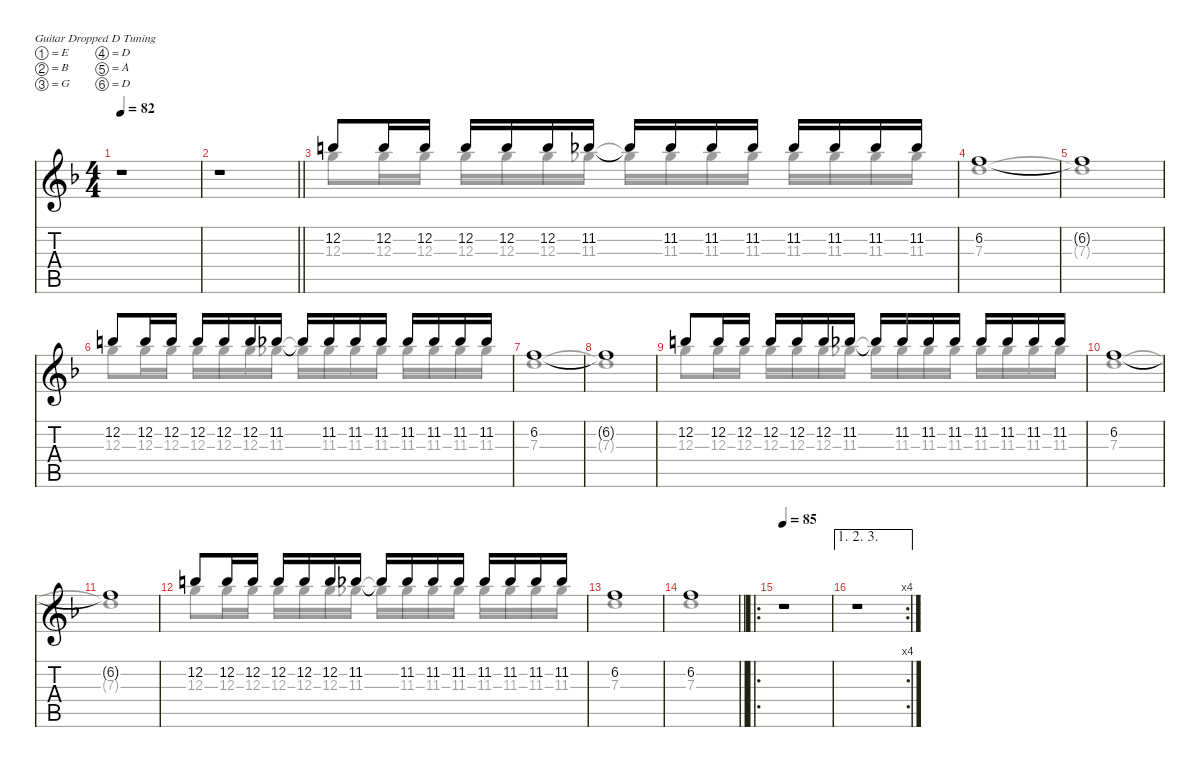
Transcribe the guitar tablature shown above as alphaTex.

\defaultSystemsLayout 4
\hideDynamics
\bracketExtendMode nobrackets
\singleTrackTrackNamePolicy hidden
\multiTrackTrackNamePolicy hidden
\firstSystemTrackNameMode fullname
\firstSystemTrackNameOrientation horizontal
\otherSystemsTrackNameOrientation horizontal
\track ("Distorted Guitar 3" "dist.guit.") {instrument distortionguitar}
\staff {score tabs}
\tuning (E4 B3 G3 D3 A2 D2)
\voice
\ts (4 4)
\tempo 82
\clef g2
\ks f
r.1{dy mf beam Down} |
\barLineRight lightlight
r.1{beam Down} |
12.2{acc forcenatural}.8{dy f beam Up} 12.2{acc forcenatural}.16{beam Up} 12.2{acc forcenatural}.16{beam Up} 12.2{acc forcenatural}.16{beam Up} 12.2{acc forcenatural}.16{beam Up} 12.2{acc forcenatural}.16{beam Up} 11.2{acc b}.16{beam Up} 11.2{t acc b}.16{beam Up} 11.2{acc b}.16{beam Up} 11.2{acc b}.16{beam Up} 11.2{acc b}.16{beam Up} 11.2{acc b}.16{beam Up} 11.2{acc b}.16{beam Up} 11.2{acc b}.16{beam Up} 11.2{acc b}.16{beam Up} |
6.2{acc forcenatural}.1{beam Up} |
6.2{t acc forcenatural}.1{beam Up} |
12.2{acc forcenatural}.8{beam Up} 12.2{acc forcenatural}.16{beam Up} 12.2{acc forcenatural}.16{beam Up} 12.2{acc forcenatural}.16{beam Up} 12.2{acc forcenatural}.16{beam Up} 12.2{acc forcenatural}.16{beam Up} 11.2{acc b}.16{beam Up} 11.2{t acc b}.16{beam Up} 11.2{acc b}.16{beam Up} 11.2{acc b}.16{beam Up} 11.2{acc b}.16{beam Up} 11.2{acc b}.16{beam Up} 11.2{acc b}.16{beam Up} 11.2{acc b}.16{beam Up} 11.2{acc b}.16{beam Up} |
6.2{acc forcenatural}.1{beam Up} |
6.2{t acc forcenatural}.1{beam Up} |
12.2{acc forcenatural}.8{beam Up} 12.2{acc forcenatural}.16{beam Up} 12.2{acc forcenatural}.16{beam Up} 12.2{acc forcenatural}.16{beam Up} 12.2{acc forcenatural}.16{beam Up} 12.2{acc forcenatural}.16{beam Up} 11.2{acc b}.16{beam Up} 11.2{t acc b}.16{beam Up} 11.2{acc b}.16{beam Up} 11.2{acc b}.16{beam Up} 11.2{acc b}.16{beam Up} 11.2{acc b}.16{beam Up} 11.2{acc b}.16{beam Up} 11.2{acc b}.16{beam Up} 11.2{acc b}.16{beam Up} |
6.2{acc forcenatural}.1{beam Up} |
6.2{t acc forcenatural}.1{beam Up} |
12.2{acc forcenatural}.8{beam Up} 12.2{acc forcenatural}.16{beam Up} 12.2{acc forcenatural}.16{beam Up} 12.2{acc forcenatural}.16{beam Up} 12.2{acc forcenatural}.16{beam Up} 12.2{acc forcenatural}.16{beam Up} 11.2{acc b}.16{beam Up} 11.2{t acc b}.16{beam Up} 11.2{acc b}.16{beam Up} 11.2{acc b}.16{beam Up} 11.2{acc b}.16{beam Up} 11.2{acc b}.16{beam Up} 11.2{acc b}.16{beam Up} 11.2{acc b}.16{beam Up} 11.2{acc b}.16{beam Up} |
6.2{acc forcenatural}.1{beam Up} |
\barLineRight lightlight
6.2{acc forcenatural}.1{beam Up} |
\ro
\tempo 85
r.1{beam Up} |
\ae (1 2 3)
\rc 4
r.1{beam Up}
\voice
\clef g2
\ottava regular
\simile none
\ks f
|
\barLineRight lightlight
|
12.3{acc forcenatural}.8{beam Down} 12.3{acc forcenatural}.16{beam Down} 12.3{acc forcenatural}.16{beam Down} 12.3{acc forcenatural}.16{beam Down} 12.3{acc forcenatural}.16{beam Down} 12.3{acc forcenatural}.16{beam Down} 11.3{acc b}.16{beam Down} 11.3{t acc b}.16{beam Down} 11.3{acc b}.16{beam Down} 11.3{acc b}.16{beam Down} 11.3{acc b}.16{beam Down} 11.3{acc b}.16{beam Down} 11.3{acc b}.16{beam Down} 11.3{acc b}.16{beam Down} 11.3{acc b}.16{beam Down} |
7.3{acc forcenatural}.1{beam Down} |
7.3{t acc forcenatural}.1{beam Down} |
12.3{acc forcenatural}.8{beam Down} 12.3{acc forcenatural}.16{beam Down} 12.3{acc forcenatural}.16{beam Down} 12.3{acc forcenatural}.16{beam Down} 12.3{acc forcenatural}.16{beam Down} 12.3{acc forcenatural}.16{beam Down} 11.3{acc b}.16{beam Down} 11.3{t acc b}.16{beam Down} 11.3{acc b}.16{beam Down} 11.3{acc b}.16{beam Down} 11.3{acc b}.16{beam Down} 11.3{acc b}.16{beam Down} 11.3{acc b}.16{beam Down} 11.3{acc b}.16{beam Down} 11.3{acc b}.16{beam Down} |
7.3{acc forcenatural}.1{beam Down} |
7.3{t acc forcenatural}.1{beam Down} |
12.3{acc forcenatural}.8{beam Down} 12.3{acc forcenatural}.16{beam Down} 12.3{acc forcenatural}.16{beam Down} 12.3{acc forcenatural}.16{beam Down} 12.3{acc forcenatural}.16{beam Down} 12.3{acc forcenatural}.16{beam Down} 11.3{acc b}.16{beam Down} 11.3{t acc b}.16{beam Down} 11.3{acc b}.16{beam Down} 11.3{acc b}.16{beam Down} 11.3{acc b}.16{beam Down} 11.3{acc b}.16{beam Down} 11.3{acc b}.16{beam Down} 11.3{acc b}.16{beam Down} 11.3{acc b}.16{beam Down} |
7.3{acc forcenatural}.1{beam Down} |
7.3{t acc forcenatural}.1{beam Down} |
12.3{acc forcenatural}.8{beam Down} 12.3{acc forcenatural}.16{beam Down} 12.3{acc forcenatural}.16{beam Down} 12.3{acc forcenatural}.16{beam Down} 12.3{acc forcenatural}.16{beam Down} 12.3{acc forcenatural}.16{beam Down} 11.3{acc b}.16{beam Down} 11.3{t acc b}.16{beam Down} 11.3{acc b}.16{beam Down} 11.3{acc b}.16{beam Down} 11.3{acc b}.16{beam Down} 11.3{acc b}.16{beam Down} 11.3{acc b}.16{beam Down} 11.3{acc b}.16{beam Down} 11.3{acc b}.16{beam Down} |
7.3{acc forcenatural}.1{beam Down} |
\barLineRight lightlight
7.3{acc forcenatural}.1{beam Down} |
r.1{beam Down} |
r.1{beam Down}
